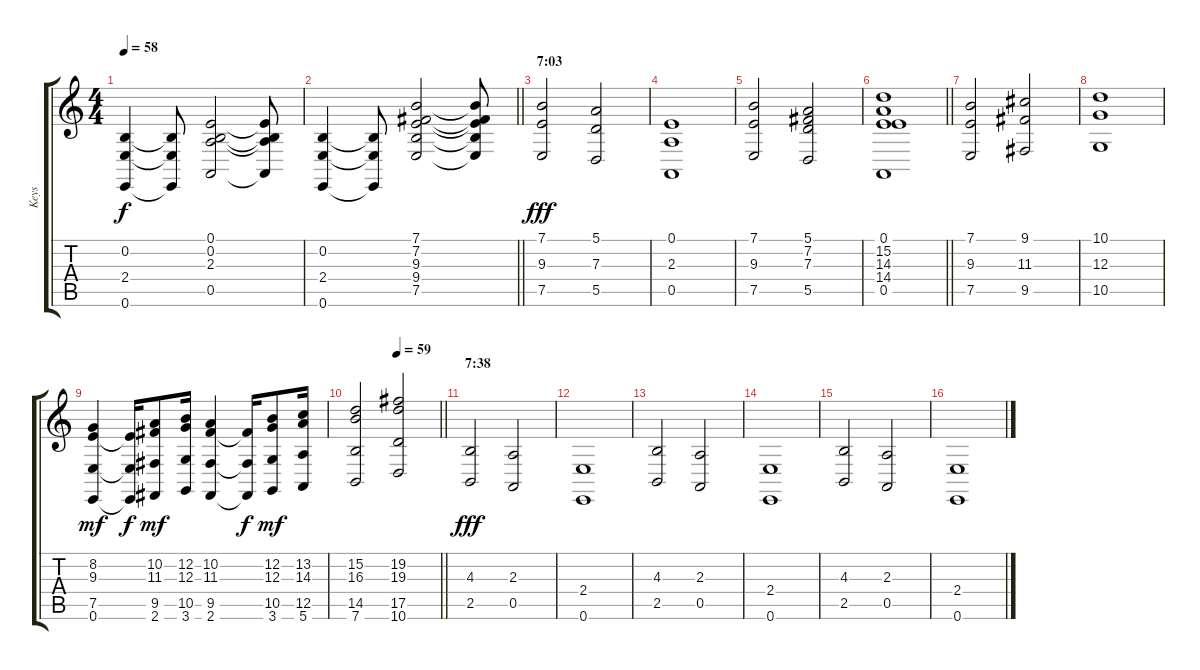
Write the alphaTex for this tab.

\track ("Keys" "Keys") {instrument fx6goblins}
\staff {score tabs}
\tuning (E4 B3 G3 D3 A2 E2) {hide}
\ts (4 4)
\tempo 58
\clef g2
\ks c
(0.2 2.4 0.6).4{dy f} (0.2{t} 2.4{t} 0.6{t}).8 (0.1 0.2 2.3 0.5).2 (0.1{t} 0.2{t} 2.3{t} 0.5{t}).8 |
\barLineRight lightlight
(0.2 2.4 0.6).4 (0.2{t} 2.4{t} 0.6{t}).8 (7.1 7.2 9.3 9.4 7.5).2 (7.1{t} 7.2{t} 9.3{t} 9.4{t} 7.5{t}).8 |
\section ("" "7:03")
(7.1 9.3 7.5).2{dy fff volume 5} (5.1 7.3 5.5).2 |
(0.1 2.3 0.5).1 |
(7.1 9.3 7.5).2 (5.1 7.2 7.3 5.5).2 |
\barLineRight lightlight
(0.1 15.2 14.3 14.4 0.5).1 |
\section ("" "")
(7.1 9.3 7.5).2 (9.1 11.3 9.5).2 |
(10.1 12.3 10.5).1 |
(8.2 9.3 7.5 0.6).4{dy mf} (9.3{t} 7.5{t} 0.6{t}).16{dy f} (10.2 11.3 9.5 2.6).8{dy mf} (12.2 12.3 10.5 3.6).16 (10.2 11.3 9.5 2.6).4 (11.3{t} 9.5{t} 2.6{t}).16{dy f} (12.2 12.3 10.5 3.6).8{dy mf} (13.2 14.3 12.5 5.6).16 |
\tempo (59 0.5)
\barLineRight lightlight
(15.2 16.3 14.5 7.6).2 (19.2 19.3 17.5 10.6).2 |
\section ("" "7:38")
(4.3 2.5).2{dy fff} (2.3 0.5).2 |
(2.4 0.6).1 |
(4.3 2.5).2 (2.3 0.5).2 |
(2.4 0.6).1 |
(4.3 2.5).2 (2.3 0.5).2 |
(2.4 0.6).1
